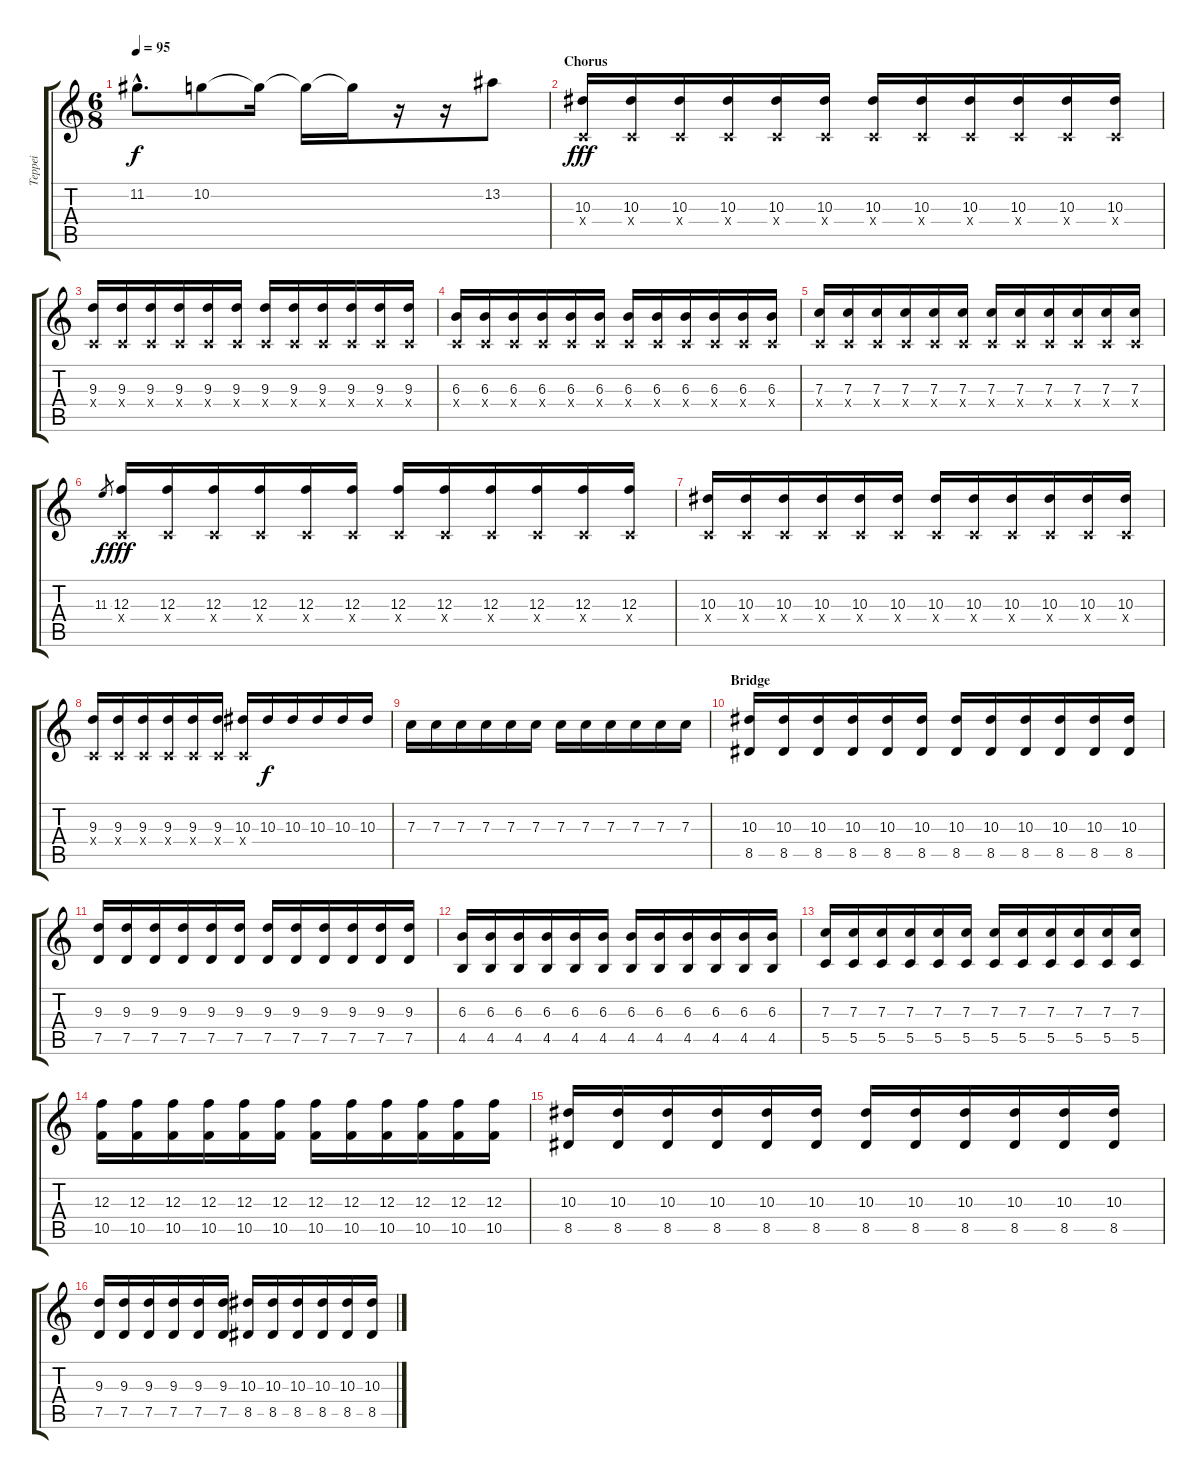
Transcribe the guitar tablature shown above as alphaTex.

\track ("Teppei" "Teppei") {instrument overdrivenguitar}
\staff {score tabs}
\tuning (D4 A3 F3 C3 G2 C2) {hide}
\ts (6 8)
\tempo 95
\clef g2
\ks c
11.2{hac}.8{d dy f} 10.2.8 10.2{t}.16 10.2{t}.16 10.2{t}.16 r.16 r.16 13.2.8 |
\section ("" "Chorus")
(10.3 0.4{x}).16{dy fff} (10.3 0.4{x}).16 (10.3 0.4{x}).16 (10.3 0.4{x}).16 (10.3 0.4{x}).16 (10.3 0.4{x}).16 (10.3 0.4{x}).16 (10.3 0.4{x}).16 (10.3 0.4{x}).16 (10.3 0.4{x}).16 (10.3 0.4{x}).16 (10.3 0.4{x}).16 |
(9.3 0.4{x}).16 (9.3 0.4{x}).16 (9.3 0.4{x}).16 (9.3 0.4{x}).16 (9.3 0.4{x}).16 (9.3 0.4{x}).16 (9.3 0.4{x}).16 (9.3 0.4{x}).16 (9.3 0.4{x}).16 (9.3 0.4{x}).16 (9.3 0.4{x}).16 (9.3 0.4{x}).16 |
(6.3 0.4{x}).16 (6.3 0.4{x}).16 (6.3 0.4{x}).16 (6.3 0.4{x}).16 (6.3 0.4{x}).16 (6.3 0.4{x}).16 (6.3 0.4{x}).16 (6.3 0.4{x}).16 (6.3 0.4{x}).16 (6.3 0.4{x}).16 (6.3 0.4{x}).16 (6.3 0.4{x}).16 |
(7.3 0.4{x}).16 (7.3 0.4{x}).16 (7.3 0.4{x}).16 (7.3 0.4{x}).16 (7.3 0.4{x}).16 (7.3 0.4{x}).16 (7.3 0.4{x}).16 (7.3 0.4{x}).16 (7.3 0.4{x}).16 (7.3 0.4{x}).16 (7.3 0.4{x}).16 (7.3 0.4{x}).16 |
11.3.8{gr dy f} (12.3 0.4{x}).16{dy fff} (12.3 0.4{x}).16 (12.3 0.4{x}).16 (12.3 0.4{x}).16 (12.3 0.4{x}).16 (12.3 0.4{x}).16 (12.3 0.4{x}).16 (12.3 0.4{x}).16 (12.3 0.4{x}).16 (12.3 0.4{x}).16 (12.3 0.4{x}).16 (12.3 0.4{x}).16 |
(10.3 0.4{x}).16 (10.3 0.4{x}).16 (10.3 0.4{x}).16 (10.3 0.4{x}).16 (10.3 0.4{x}).16 (10.3 0.4{x}).16 (10.3 0.4{x}).16 (10.3 0.4{x}).16 (10.3 0.4{x}).16 (10.3 0.4{x}).16 (10.3 0.4{x}).16 (10.3 0.4{x}).16 |
(9.3 0.4{x}).16 (9.3 0.4{x}).16 (9.3 0.4{x}).16 (9.3 0.4{x}).16 (9.3 0.4{x}).16 (9.3 0.4{x}).16 (10.3 0.4{x}).16 10.3.16{dy f} 10.3.16 10.3.16 10.3.16 10.3.16 |
7.3.16 7.3.16 7.3.16 7.3.16 7.3.16 7.3.16 7.3.16 7.3.16 7.3.16 7.3.16 7.3.16 7.3.16 |
\section ("" "Bridge")
(10.3 8.5).16 (10.3 8.5).16 (10.3 8.5).16 (10.3 8.5).16 (10.3 8.5).16 (10.3 8.5).16 (10.3 8.5).16 (10.3 8.5).16 (10.3 8.5).16 (10.3 8.5).16 (10.3 8.5).16 (10.3 8.5).16 |
(9.3 7.5).16 (9.3 7.5).16 (9.3 7.5).16 (9.3 7.5).16 (9.3 7.5).16 (9.3 7.5).16 (9.3 7.5).16 (9.3 7.5).16 (9.3 7.5).16 (9.3 7.5).16 (9.3 7.5).16 (9.3 7.5).16 |
(6.3 4.5).16 (6.3 4.5).16 (6.3 4.5).16 (6.3 4.5).16 (6.3 4.5).16 (6.3 4.5).16 (6.3 4.5).16 (6.3 4.5).16 (6.3 4.5).16 (6.3 4.5).16 (6.3 4.5).16 (6.3 4.5).16 |
(7.3 5.5).16 (7.3 5.5).16 (7.3 5.5).16 (7.3 5.5).16 (7.3 5.5).16 (7.3 5.5).16 (7.3 5.5).16 (7.3 5.5).16 (7.3 5.5).16 (7.3 5.5).16 (7.3 5.5).16 (7.3 5.5).16 |
(12.3 10.5).16 (12.3 10.5).16 (12.3 10.5).16 (12.3 10.5).16 (12.3 10.5).16 (12.3 10.5).16 (12.3 10.5).16 (12.3 10.5).16 (12.3 10.5).16 (12.3 10.5).16 (12.3 10.5).16 (12.3 10.5).16 |
(10.3 8.5).16 (10.3 8.5).16 (10.3 8.5).16 (10.3 8.5).16 (10.3 8.5).16 (10.3 8.5).16 (10.3 8.5).16 (10.3 8.5).16 (10.3 8.5).16 (10.3 8.5).16 (10.3 8.5).16 (10.3 8.5).16 |
(9.3 7.5).16 (9.3 7.5).16 (9.3 7.5).16 (9.3 7.5).16 (9.3 7.5).16 (9.3 7.5).16 (10.3 8.5).16 (10.3 8.5).16 (10.3 8.5).16 (10.3 8.5).16 (10.3 8.5).16 (10.3 8.5).16
